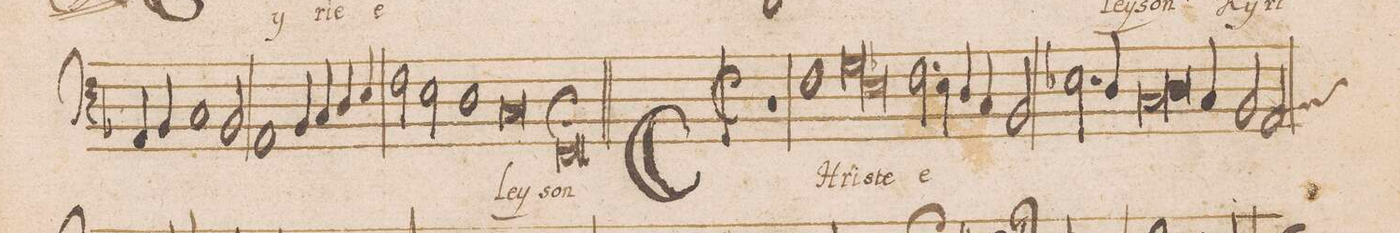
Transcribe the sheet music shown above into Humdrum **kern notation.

**kern	**text
*I"BASVS	*
*clefF4	*
*k[b-]	*
*met(C|)	*
*M2/1	*
4AA/	[e-]
4BB-/	.
1C/	.
=10-	=10-
2BB-/	.
1AA	.
=11-	=11-
4BB-/	.
4C/	.
4D/	.
4E/	.
2F\	.
2E\	.
=12-	=12-
1D	.
0C	ley-
=13-	=13-
1FF;l	-son
=14||-	=14||-
*M2\1	*
*met(C|)	*
1r	.
1F	CHri-
=15-	=15-
*lig	*
1G	-ste
1E-	e-
*Xlig	*
=16-	=16-
2.F\	.
4E-\	.
4D/	.
4C/	.
2BB-/	.
=17-	=17-
2.E-X\	.
4D/	.
*lig	*
1C	.
=18-	=18-
*col	*
2.D/	.
*Xlig	*
4C/	.
*Xcol	*
2BB-/	.
2AA/	.
*custos:BB	*
*-	*-
